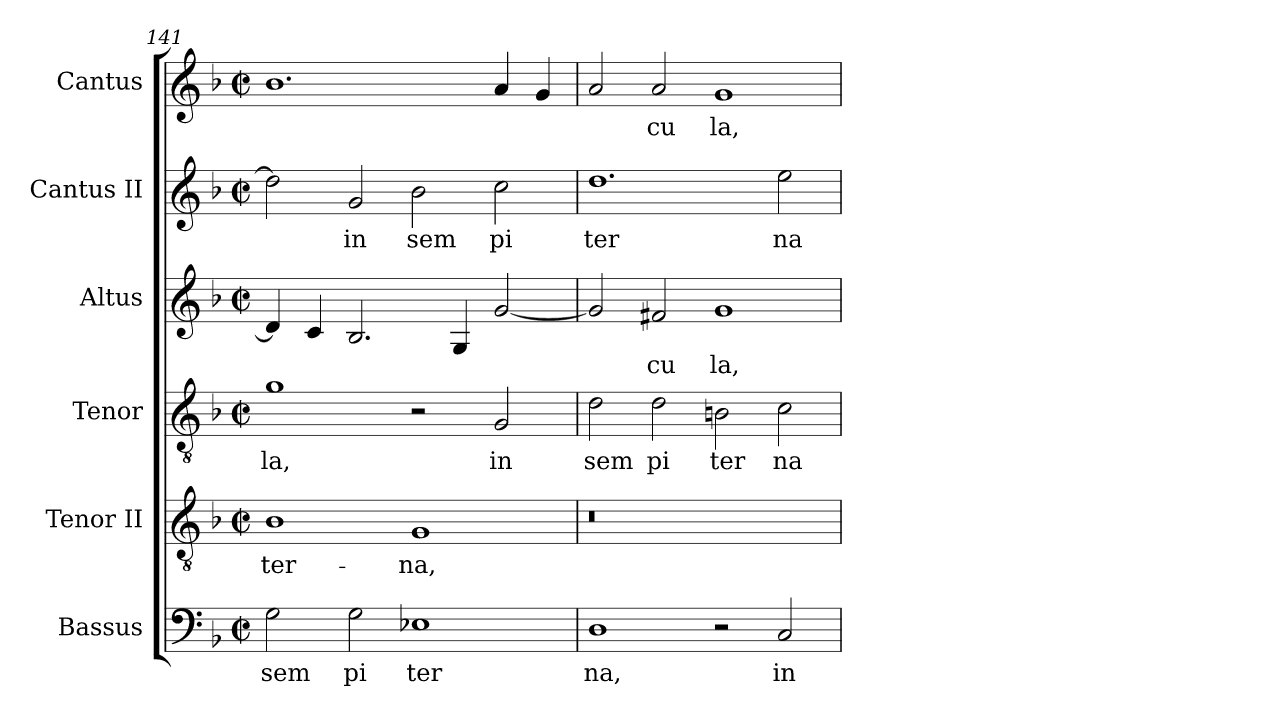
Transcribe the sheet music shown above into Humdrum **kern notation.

**kern	**text	**kern	**text	**kern	**text	**kern	**text	**kern	**text	**kern	**text
*part6	*part6	*part5	*part5	*part4	*part4	*part3	*part3	*part2	*part2	*part1	*part1
*staff6	*staff6	*staff5	*staff5	*staff4	*staff4	*staff3	*staff3	*staff2	*staff2	*staff1	*staff1
*I"Bassus	*	*I"Tenor II	*	*I"Tenor	*	*I"Altus	*	*I"Cantus II	*	*I"Cantus	*
*I'Bassus	*	*	*	*I'Tenor	*	*I'Altus	*	*I'Cantus II	*	*	*
*clefF4	*	*clefGv2	*	*clefGv2	*	*clefG2	*	*clefG2	*	*clefG2	*
*k[b-]	*	*k[b-]	*	*k[b-]	*	*k[b-]	*	*k[b-]	*	*k[b-]	*
*F:	*	*F:	*	*F:	*	*F:	*	*F:	*	*F:	*
*M2/2	*	*M2/2	*	*M2/2	*	*M2/2	*	*M2/2	*	*M2/2	*
*met(c|)	*	*met(c|)	*	*met(c|)	*	*met(c|)	*	*met(c|)	*	*met(c|)	*
=141	=141	=141	=141	=141	=141	=141	=141	=141	=141	=141	=141
!	!LO:LY:b:cj	!	!LO:LY:b:cj	!	!LO:LY:b:cj	!	!	!	!	!	!
2G\	sem	1B-	-ter-	1g	la,	4d/]	.	2dd\]	.	1.b-	.
.	.	.	.	.	.	4c/	.	.	.	.	.
!	!LO:LY:b:cj	!	!	!	!	!	!	!	!LO:LY:b:cj	!	!
2G\	pi	.	.	.	.	2.B-/	.	2g/	in	.	.
!	!LO:LY:b:cj	!	!LO:LY:b:cj	!	!	!	!	!	!LO:LY:b:cj	!	!
1E-X	ter	1G	-na,	2r	.	.	.	2b-\	sem	.	.
.	.	.	.	.	.	4G/	.	.	.	.	.
!	!	!	!	!	!LO:LY:b:cj	!	!	!	!LO:LY:b:cj	!	!
.	.	.	.	2G/	in	[<2g/	.	2cc\	pi	4a/	.
.	.	.	.	.	.	.	.	.	.	4g/	.
=142	=142	=142	=142	=142	=142	=142	=142	=142	=142	=142	=142
!	!LO:LY:b:cj	!	!	!	!LO:LY:b:cj	!	!	!	!LO:LY:b:cj	!	!
1D	na,	0r	.	2d\	sem	2g/]	.	1.dd	ter	2a/	.
!	!	!	!	!	!LO:LY:b:cj	!	!LO:LY:b:cj	!	!	!	!LO:LY:b:cj
.	.	.	.	2d\	pi	2f#X/	cu	.	.	2a/	cu
!	!	!	!	!	!LO:LY:b:cj	!	!LO:LY:b:cj	!	!	!	!LO:LY:b:cj
2r	.	.	.	2Bn\	ter	1g	la,	.	.	1g	la,
!	!LO:LY:b:cj	!	!	!	!LO:LY:b:cj	!	!	!	!LO:LY:b:cj	!	!
2C/	in	.	.	2c\	na	.	.	2ee\	na	.	.
=	=	=	=	=	=	=	=	=	=	=	=
*-	*-	*-	*-	*-	*-	*-	*-	*-	*-	*-	*-
